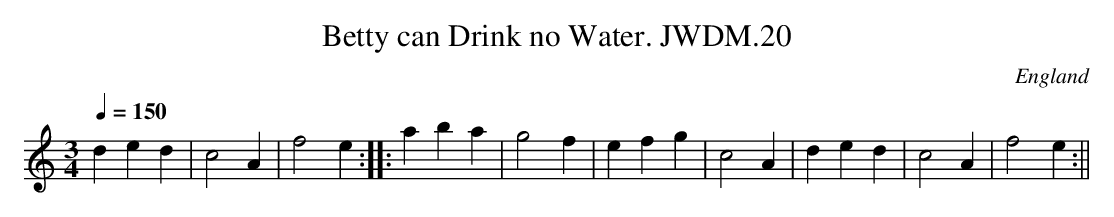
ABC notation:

X:1
T:Betty can Drink no Water. JWDM.20
M:3/4
L:1/4
Q:150
O:England
K:C
ded|c2A|f2e:||:aba|g2f|efg|c2A|ded|c2A|f2e:||
